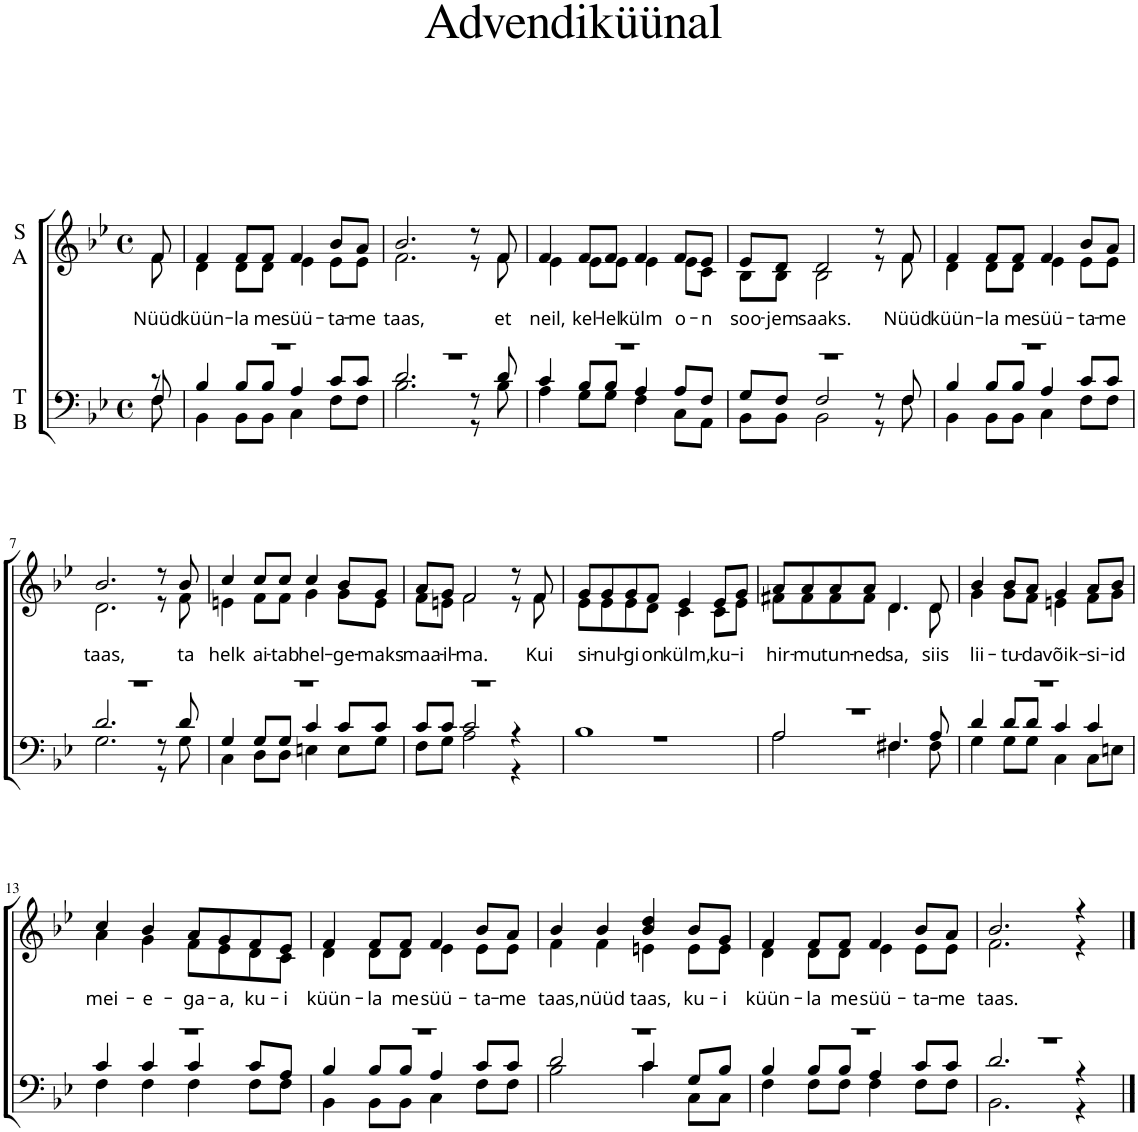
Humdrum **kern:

**kern	**kern	**text	**text
*part2	*part1	*part1	*part1
*staff2	*staff1	*staff1	*staff1
*I"T B	*I"S A	*	*
*clefF4	*clefG2	*	*
*k[b-e-]	*k[b-e-]	*	*
*M4/4	*M4/4	*	*
*met(c)	*met(c)	*	*
=1	=1	=1	=1
*^	*	*	*
*	*^	*	*	*
!	!	!	!	!	!LO:LY:b
*	*	*	*^	*	*
8r	8F/	8F\	8f/	8f\	.	Nüüd
=2	=2	=2	=2	=2	=2	=2
!	!	!	!	!	!	!LO:LY:b
1r	4B-/	4BB-\	4f/	4d\	.	küün-
!	!	!	!	!	!	!LO:LY:b
.	8B-/L	8BB-\L	8f/L	8d\L	.	-la
!	!	!	!	!	!	!LO:LY:b
.	8B-/J	8BB-\J	8f/J	8d\J	.	me
!	!	!	!	!	!	!LO:LY:b
.	4A/	4C\	4f/	4e-\	.	süü-
!	!	!	!	!	!	!LO:LY:b
.	8c/L	8F\L	8b-/L	8e-\L	.	-ta-
!	!	!	!	!	!	!LO:LY:b
.	8c/J	8F\J	8a/J	8e-\J	.	-me
=3	=3	=3	=3	=3	=3	=3
!	!	!	!	!	!	!LO:LY:b
1r	2.d/	2.B-\	2.b-/	2.f\	.	taas,
.	8r	8r	8r	8r	.	.
!	!	!	!	!	!	!LO:LY:b
.	8d/	8B-\	8f/	8f\	.	et
=4	=4	=4	=4	=4	=4	=4
!	!	!	!	!	!	!LO:LY:b
1r	4c/	4A\	4f/	4e-\	.	neil,
!	!	!	!	!	!	!LO:LY:b
.	8B-/L	8G\L	8f/L	8e-\L	.	kel-
!	!	!	!	!	!	!LO:LY:b
.	8B-/J	8G\J	8f/J	8e-\J	.	-lel
!	!	!	!	!	!	!LO:LY:b
.	4A/	4F\	4f/	4e-\	.	külm
!	!	!	!	!	!	!LO:LY:b
.	8A/L	8C\L	8f/L	8e-\L	.	o-
!	!	!	!	!	!	!LO:LY:b
.	8F/J	8AA\J	8e-/J	8c\J	.	-n
=5	=5	=5	=5	=5	=5	=5
!	!	!	!	!	!	!LO:LY:b
1r	8G/L	8BB-\L	8e-/L	8B-\L	.	soo-
!	!	!	!	!	!	!LO:LY:b
.	8F/J	8BB-\J	8d/J	8B-\J	.	-jem
!	!	!	!	!	!	!LO:LY:b
.	2F/	2BB-\	2d/	2B-\	.	saaks.
.	8r	8r	8r	8r	.	.
!	!	!	!	!	!	!LO:LY:b
.	8F/	8F\	8f/	8f\	.	Nüüd
=6	=6	=6	=6	=6	=6	=6
!	!	!	!	!	!	!LO:LY:b
1r	4B-/	4BB-\	4f/	4d\	.	küün-
!	!	!	!	!	!	!LO:LY:b
.	8B-/L	8BB-\L	8f/L	8d\L	.	-la
!	!	!	!	!	!	!LO:LY:b
.	8B-/J	8BB-\J	8f/J	8d\J	.	me
!	!	!	!	!	!	!LO:LY:b
.	4A/	4C\	4f/	4e-\	.	süü-
!	!	!	!	!	!	!LO:LY:b
.	8c/L	8F\L	8b-/L	8e-\L	.	-ta-
!	!	!	!	!	!	!LO:LY:b
.	8c/J	8F\J	8a/J	8e-\J	.	-me
!!LO:LB:g=z	!!
=7	=7	=7	=7	=7	=7	=7
!	!	!	!	!	!	!LO:LY:b
1r	2.d/	2.G\	2.b-/	2.d\	.	taas,
.	8r	8r	8r	8r	.	.
!	!	!	!	!	!	!LO:LY:b
.	8d/	8G\	8b-/	8f\	.	ta
=8	=8	=8	=8	=8	=8	=8
!	!	!	!	!	!	!LO:LY:b
1r	4G/	4C\	4cc/	4en\	.	helk
!	!	!	!	!	!	!LO:LY:b
.	8G/L	8D\L	8cc/L	8f\L	.	ai-
!	!	!	!	!	!	!LO:LY:b
.	8G/J	8D\J	8cc/J	8f\J	.	-tab
!	!	!	!	!	!	!LO:LY:b
.	4c/	4En\	4cc/	4g\	.	hel-
!	!	!	!	!	!	!LO:LY:b
.	8c/L	8E\L	8b-/L	8g\L	.	-ge-
!	!	!	!	!	!	!LO:LY:b
.	8c/J	8G\J	8g/J	8e\J	.	-maks
=9	=9	=9	=9	=9	=9	=9
!	!	!	!	!	!	!LO:LY:b
1r	8c/L	8F\L	8a/L	8f\L	.	maa-
!	!	!	!	!	!	!LO:LY:b
.	8c/J	8G\J	8g/J	8en\J	.	-il-
!	!	!	!	!	!	!LO:LY:b
.	2c/	2A\	2f/	2f\	.	-ma.
.	4r	4r	8r	8r	.	.
!	!	!	!	!	!	!LO:LY:b
.	.	.	8f/	8f\	.	Kui
*	*v	*v	*	*	*	*
=10	=10	=10	=10	=10	=10
!	!	!	!	!	!LO:LY:b
1r	1B-	8g/L	8e-\L	.	si-
!	!	!	!	!	!LO:LY:b
.	.	8g/	8e-\	.	-nul-
!	!	!	!	!	!LO:LY:b
.	.	8g/	8e-\	.	-gi
!	!	!	!	!	!LO:LY:b
.	.	8f/J	8d\J	.	on
!	!	!	!	!	!LO:LY:b
.	.	4e-/	4c\	.	külm,
!	!	!	!	!	!LO:LY:b
.	.	8e-/L	8c\L	.	ku-
!	!	!	!	!	!LO:LY:b
.	.	8g/J	8e-\J	.	-i
=11	=11	=11	=11	=11	=11
*	*^	*	*	*	*
!	!	!	!	!	!	!LO:LY:b
1r	2A/	2A\	8a/L	8f#X\L	.	hir-
!	!	!	!	!	!	!LO:LY:b
.	.	.	8a/	8f#\	.	-mu
!	!	!	!	!	!	!LO:LY:b
.	.	.	8a/	8f#\	.	tun-
!	!	!	!	!	!	!LO:LY:b
.	.	.	8a/J	8f#\J	.	-ned
!	!	!	!	!	!	!LO:LY:b
.	4.F#X/	4.F#\	4.d/	4.d\	.	sa,
!	!	!	!	!	!	!LO:LY:b
.	8A/	8F#\	8d/	8d\	.	siis
=12	=12	=12	=12	=12	=12	=12
!	!	!	!	!	!	!LO:LY:b
1r	4d/	4G\	4b-/	4g\	.	lii-
!	!	!	!	!	!	!LO:LY:b
.	8d/L	8G\L	8b-/L	8g\L	.	-tu-
!	!	!	!	!	!	!LO:LY:b
.	8d/J	8G\J	8a/J	8f\J	.	-da
!	!	!	!	!	!	!LO:LY:b
.	4c/	4C\	4g/	4en\	.	võik-
!	!	!	!	!	!	!LO:LY:b
.	4c/	8C\L	8a/L	8f\L	.	-si-
!	!	!	!	!	!	!LO:LY:b
.	.	8En\J	8b-/J	8g\J	.	-id
!!LO:LB:g=z	!!
=13	=13	=13	=13	=13	=13	=13
!	!	!	!	!	!	!LO:LY:b
1r	4c/	4F\	4cc/	4a\	.	mei-
!	!	!	!	!	!	!LO:LY:b
.	4c/	4F\	4b-/	4g\	.	-e-
!	!	!	!	!	!	!LO:LY:b
.	4c/	4F\	8a/L	8f\L	.	-ga-
!	!	!	!	!	!	!LO:LY:b
.	.	.	8g/	8e-\	.	-a,
!	!	!	!	!	!	!LO:LY:b
.	8c/L	8F\L	8f/	8d\	.	ku-
!	!	!	!	!	!	!LO:LY:b
.	8A/J	8F\J	8e-/J	8c\J	.	-i
=14	=14	=14	=14	=14	=14	=14
!	!	!	!	!	!	!LO:LY:b
1r	4B-/	4BB-\	4f/	4d\	.	küün-
!	!	!	!	!	!	!LO:LY:b
.	8B-/L	8BB-\L	8f/L	8d\L	.	-la
!	!	!	!	!	!	!LO:LY:b
.	8B-/J	8BB-\J	8f/J	8d\J	.	me
!	!	!	!	!	!	!LO:LY:b
.	4A/	4C\	4f/	4e-\	.	süü-
!	!	!	!	!	!	!LO:LY:b
.	8c/L	8F\L	8b-/L	8e-\L	.	-ta-
!	!	!	!	!	!	!LO:LY:b
.	8c/J	8F\J	8a/J	8e-\J	.	-me
=15	=15	=15	=15	=15	=15	=15
!	!	!	!	!	!	!LO:LY:b
1r	2d/	2B-\	4b-/	4f\	.	taas,
!	!	!	!	!	!	!LO:LY:b
.	.	.	4b-/	4f\	.	nüüd
!	!	!	!	!	!	!LO:LY:b
.	4c/	4c\	4b-/ 4dd/	4en\	.	taas,
!	!	!	!	!	!	!LO:LY:b
.	8G/L	8C\L	8b-/L	8e\L	.	ku-
!	!	!	!	!	!	!LO:LY:b
.	8B-/J	8C\J	8g/J	8e\J	.	-i
=16	=16	=16	=16	=16	=16	=16
!	!	!	!	!	!	!LO:LY:b
1r	4B-/	4F\	4f/	4d\	.	küün-
!	!	!	!	!	!	!LO:LY:b
.	8B-/L	8F\L	8f/L	8d\L	.	-la
!	!	!	!	!	!	!LO:LY:b
.	8B-/J	8F\J	8f/J	8d\J	.	me
!	!	!	!	!	!	!LO:LY:b
.	4A/	4F\	4f/	4e-\	.	süü-
!	!	!	!	!	!	!LO:LY:b
.	8c/L	8F\L	8b-/L	8e-\L	.	-ta-
!	!	!	!	!	!	!LO:LY:b
.	8c/J	8F\J	8a/J	8e-\J	.	-me
=17	=17	=17	=17	=17	=17	=17
!	!	!	!	!	!	!LO:LY:b
1r	2.d/	2.BB-\	2.b-/	2.f\	.	taas.
.	4r	4r	4r	4r	.	.
*v	*v	*v	*	*	*	*
*	*v	*v	*	*
==	==	==	==
*-	*-	*-	*-
